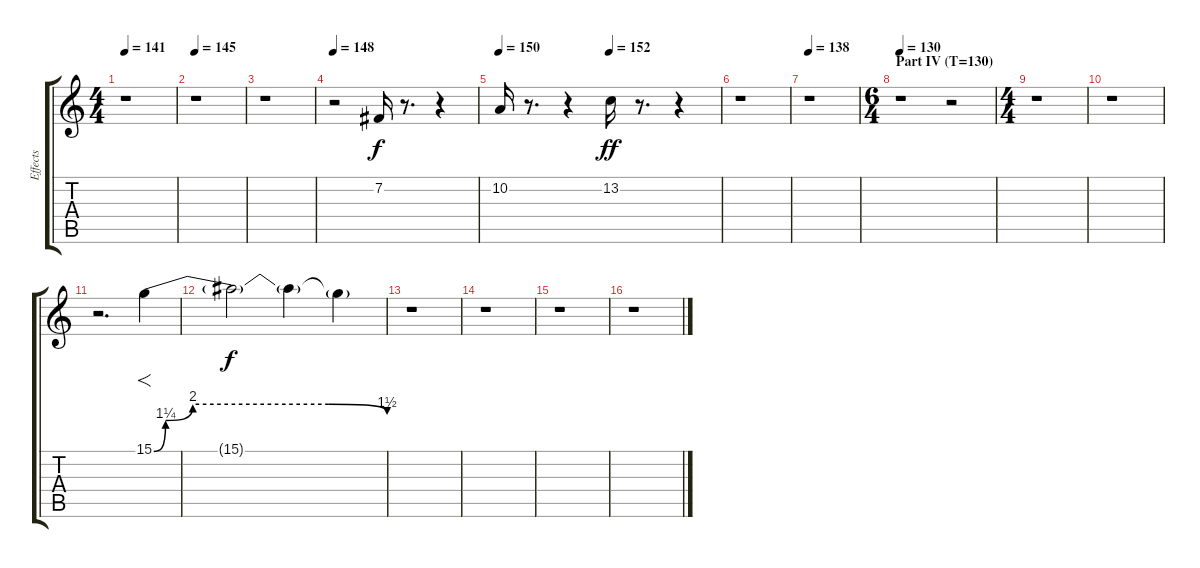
\track ("Effects" "Effects") {instrument shamisen}
\staff {score tabs}
\tuning (E4 B3 G3 D3 A2 E2) {hide}
\ts (4 4)
\tempo 141
\clef g2
\ks c
r.1{dy f} |
\tempo 145
r.1 |
r.1 |
\tempo 148
r.2 7.2.16 r.8{d} r.4 |
\tempo 150
\tempo (152 0.5)
10.2.16 r.8{d} r.4 13.2.16{dy ff} r.8{d} r.4 |
r.1 |
\tempo 138
r.1 |
\ts (6 4)
\section ("" "Part IV (T=130)")
\tempo 130
r.1 r.2 |
\ts (4 4)
r.1{volume 16 instrument panflute} |
r.1 |
r.2{d} 15.1{be (custom 0 0 3 5 10 8 45 8 60 6)}.4{f} |
15.1{t}.2{dy f} 15.1{t}.4{volume 4} 15.1{t}.4 |
r.1{volume 16} |
r.1 |
r.1 |
r.1
